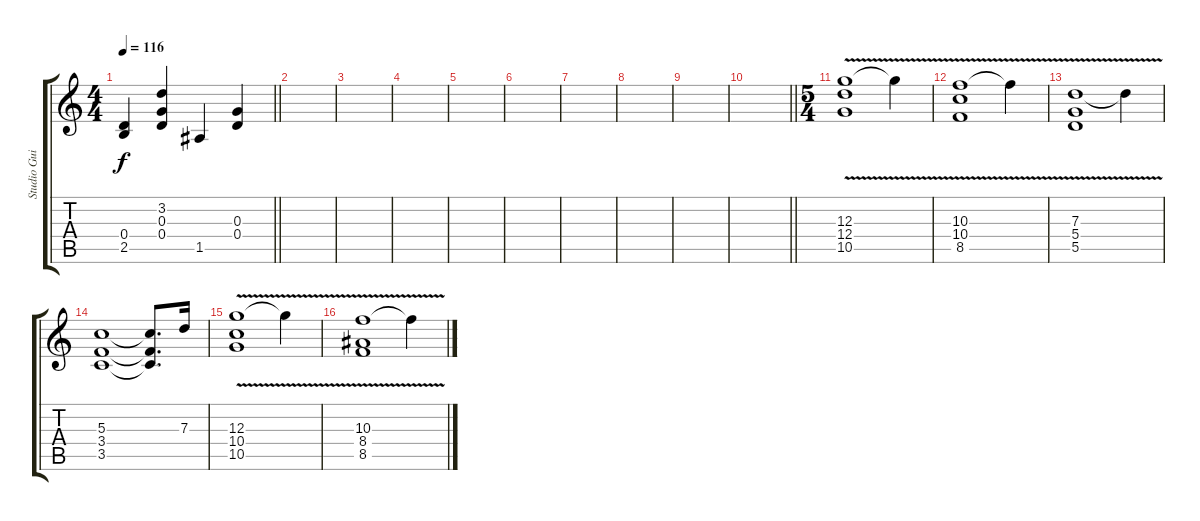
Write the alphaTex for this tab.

\track ("Studio Guitar" "Studio Gui") {instrument distortionguitar}
\staff {score tabs}
\tuning (E4 B3 G3 D3 A2 E2) {hide}
\ts (4 4)
\tempo 116
\clef g2
\barLineRight lightlight
\ks c
(0.4 2.5).4{dy f} (3.2 0.3 0.4).4 1.5.4 (0.3 0.4).4 |
|
|
|
|
|
|
|
|
\barLineRight lightlight
|
\ts (5 4)
(12.3{v} 12.4 10.5).1 12.3{t}.4 |
(10.3{v} 10.4 8.5).1 10.3{t}.4 |
(7.3{v} 5.4 5.5).1 7.3{t}.4 |
(5.3 3.4 3.5).1 (5.3{t} 3.4{t} 3.5{t}).8{d} 7.3.16 |
(12.3{v} 10.4 10.5).1 12.3{t}.4 |
(10.3{v} 8.4 8.5).1 10.3{t}.4
